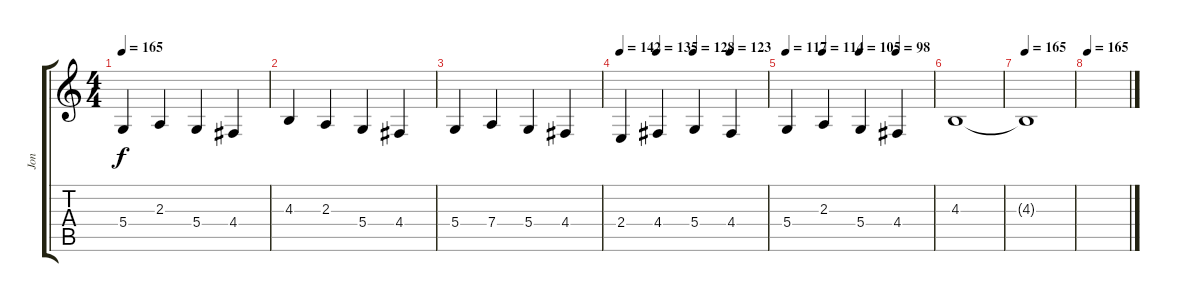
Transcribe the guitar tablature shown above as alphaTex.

\track ("Jon" "Jon") {instrument brightacousticpiano}
\staff {score tabs}
\tuning (E4 B3 G3 D3 A2 E2) {hide}
\ts (4 4)
\tempo 165
\clef g2
\ks c
5.4.4{dy f} 2.3.4 5.4.4 4.4.4 |
4.3.4 2.3.4 5.4.4 4.4.4 |
5.4.4 7.4.4 5.4.4 4.4.4 |
\tempo 142
\tempo (135 0.25)
\tempo (128 0.5)
\tempo (123 0.75)
2.4.4{volume 16 instrument choiraahs} 4.4.4 5.4.4 4.4.4 |
\tempo 117
\tempo (114 0.25)
\tempo (105 0.5)
\tempo (98 0.75)
5.4.4 2.3.4 5.4.4 4.4.4 |
4.3.1 |
\tempo 165
4.3{t}.1 |
\tempo 165
